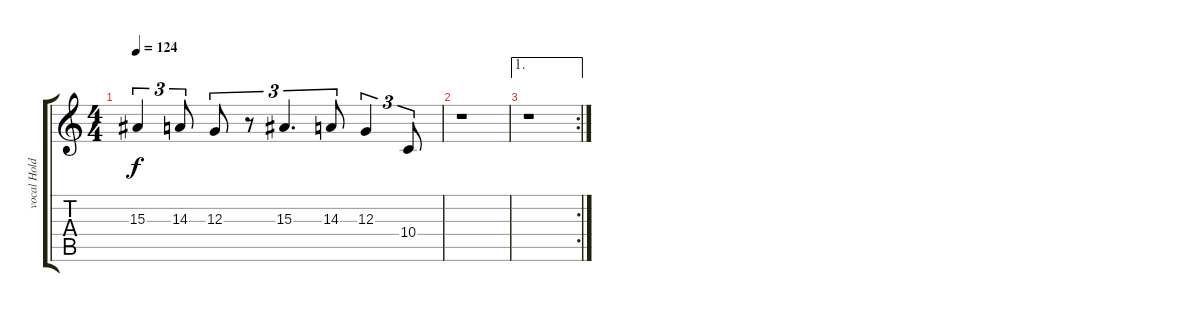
\track ("vocal Holder" "vocal Hold") {instrument lead5charang}
\staff {score tabs}
\tuning (E4 B3 G3 D3 A2 E2) {hide}
\ts (4 4)
\tempo 124
\clef g2
\ks c
15.3{t}.4{tu (3 2) dy f} 14.3.8{tu (3 2)} 12.3.8{tu (3 2)} r.8{tu (3 2)} 15.3.4{d tu (3 2)} 14.3.8{tu (3 2)} 12.3.4{tu (3 2)} 10.4.8{tu (3 2)} |
r.1 |
\ae 1
\rc 2
r.1
